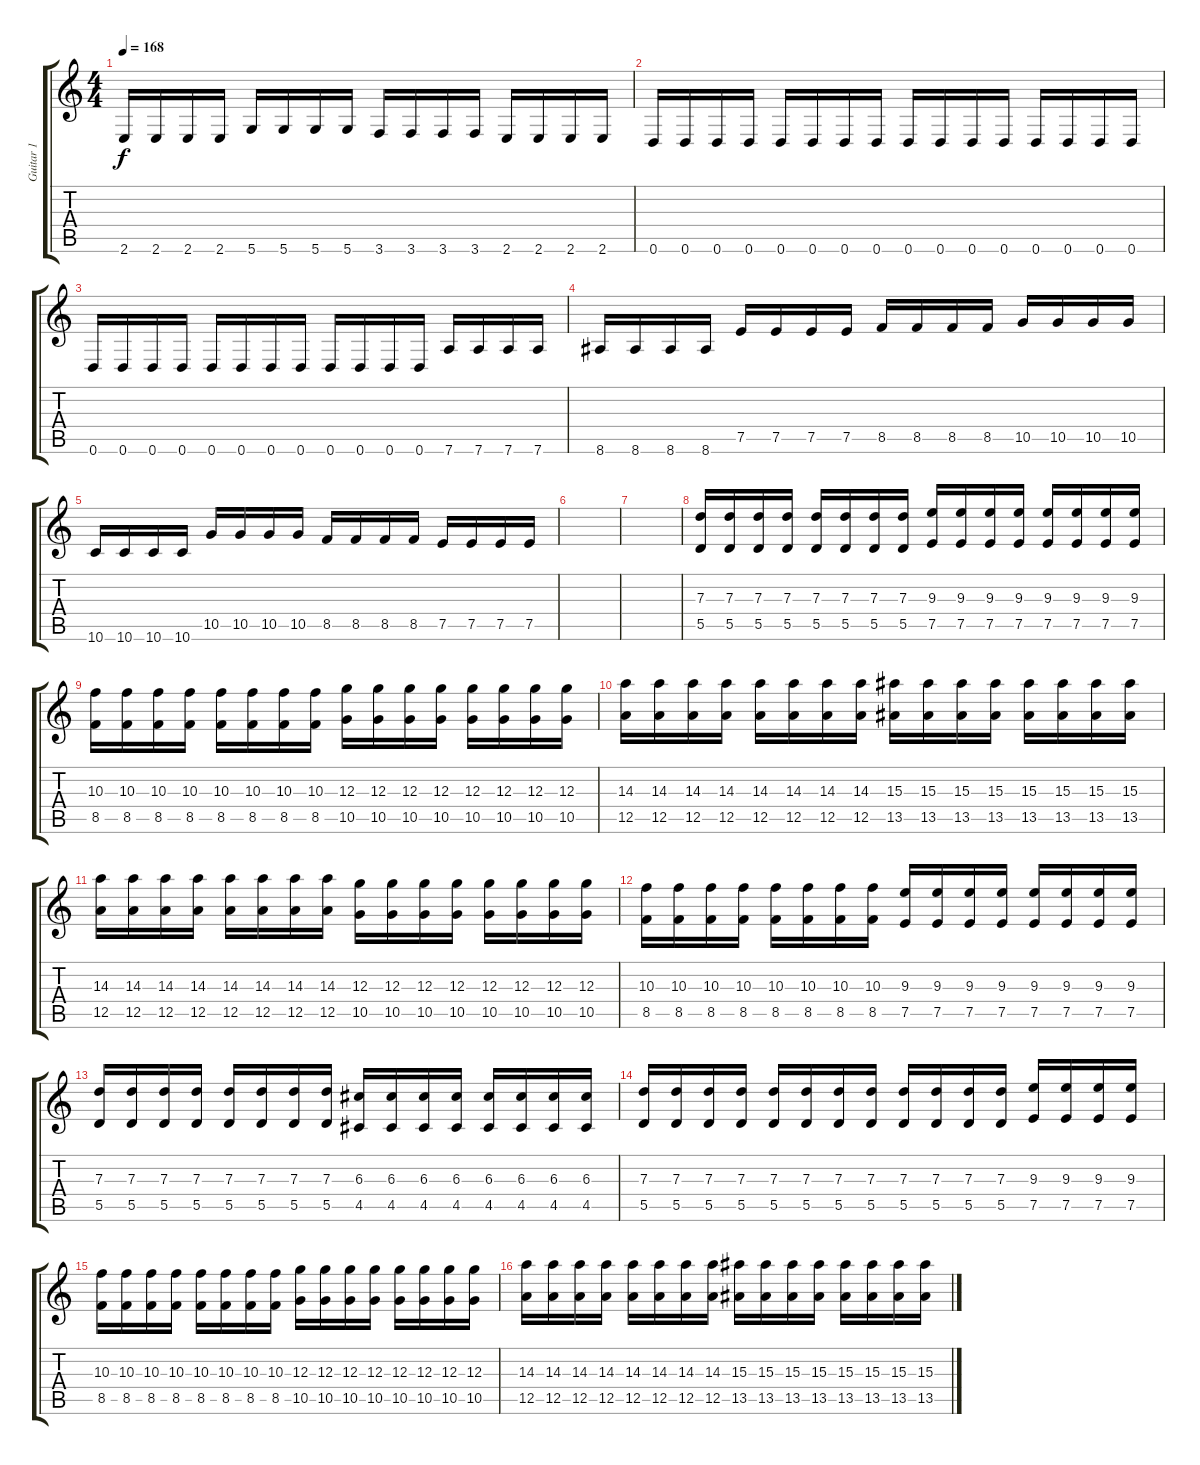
\track ("Guitar 1" "Guitar 1") {instrument distortionguitar}
\staff {score tabs}
\tuning (E4 B3 G3 D3 A2 D2) {hide}
\ts (4 4)
\tempo 168
\clef g2
\ks c
2.6.16{dy f} 2.6.16 2.6.16 2.6.16 5.6.16 5.6.16 5.6.16 5.6.16 3.6.16 3.6.16 3.6.16 3.6.16 2.6.16 2.6.16 2.6.16 2.6.16 |
0.6.16 0.6.16 0.6.16 0.6.16 0.6.16 0.6.16 0.6.16 0.6.16 0.6.16 0.6.16 0.6.16 0.6.16 0.6.16 0.6.16 0.6.16 0.6.16 |
0.6.16 0.6.16 0.6.16 0.6.16 0.6.16 0.6.16 0.6.16 0.6.16 0.6.16 0.6.16 0.6.16 0.6.16 7.6.16 7.6.16 7.6.16 7.6.16 |
8.6.16 8.6.16 8.6.16 8.6.16 7.5.16 7.5.16 7.5.16 7.5.16 8.5.16 8.5.16 8.5.16 8.5.16 10.5.16 10.5.16 10.5.16 10.5.16 |
10.6.16 10.6.16 10.6.16 10.6.16 10.5.16 10.5.16 10.5.16 10.5.16 8.5.16 8.5.16 8.5.16 8.5.16 7.5.16 7.5.16 7.5.16 7.5.16 |
|
|
(7.3 5.5).16{volume 13} (7.3 5.5).16 (7.3 5.5).16 (7.3 5.5).16 (7.3 5.5).16 (7.3 5.5).16 (7.3 5.5).16 (7.3 5.5).16 (9.3 7.5).16 (9.3 7.5).16 (9.3 7.5).16 (9.3 7.5).16 (9.3 7.5).16 (9.3 7.5).16 (9.3 7.5).16 (9.3 7.5).16 |
(10.3 8.5).16 (10.3 8.5).16 (10.3 8.5).16 (10.3 8.5).16 (10.3 8.5).16 (10.3 8.5).16 (10.3 8.5).16 (10.3 8.5).16 (12.3 10.5).16 (12.3 10.5).16 (12.3 10.5).16 (12.3 10.5).16 (12.3 10.5).16 (12.3 10.5).16 (12.3 10.5).16 (12.3 10.5).16 |
(14.3 12.5).16 (14.3 12.5).16 (14.3 12.5).16 (14.3 12.5).16 (14.3 12.5).16 (14.3 12.5).16 (14.3 12.5).16 (14.3 12.5).16 (15.3 13.5).16 (15.3 13.5).16 (15.3 13.5).16 (15.3 13.5).16 (15.3 13.5).16 (15.3 13.5).16 (15.3 13.5).16 (15.3 13.5).16 |
(14.3 12.5).16 (14.3 12.5).16 (14.3 12.5).16 (14.3 12.5).16 (14.3 12.5).16 (14.3 12.5).16 (14.3 12.5).16 (14.3 12.5).16 (12.3 10.5).16 (12.3 10.5).16 (12.3 10.5).16 (12.3 10.5).16 (12.3 10.5).16 (12.3 10.5).16 (12.3 10.5).16 (12.3 10.5).16 |
(10.3 8.5).16 (10.3 8.5).16 (10.3 8.5).16 (10.3 8.5).16 (10.3 8.5).16 (10.3 8.5).16 (10.3 8.5).16 (10.3 8.5).16 (9.3 7.5).16 (9.3 7.5).16 (9.3 7.5).16 (9.3 7.5).16 (9.3 7.5).16 (9.3 7.5).16 (9.3 7.5).16 (9.3 7.5).16 |
(7.3 5.5).16 (7.3 5.5).16 (7.3 5.5).16 (7.3 5.5).16 (7.3 5.5).16 (7.3 5.5).16 (7.3 5.5).16 (7.3 5.5).16 (6.3 4.5).16 (6.3 4.5).16 (6.3 4.5).16 (6.3 4.5).16 (6.3 4.5).16 (6.3 4.5).16 (6.3 4.5).16 (6.3 4.5).16 |
(7.3 5.5).16 (7.3 5.5).16 (7.3 5.5).16 (7.3 5.5).16 (7.3 5.5).16 (7.3 5.5).16 (7.3 5.5).16 (7.3 5.5).16 (7.3 5.5).16 (7.3 5.5).16 (7.3 5.5).16 (7.3 5.5).16 (9.3 7.5).16 (9.3 7.5).16 (9.3 7.5).16 (9.3 7.5).16 |
(10.3 8.5).16 (10.3 8.5).16 (10.3 8.5).16 (10.3 8.5).16 (10.3 8.5).16 (10.3 8.5).16 (10.3 8.5).16 (10.3 8.5).16 (12.3 10.5).16 (12.3 10.5).16 (12.3 10.5).16 (12.3 10.5).16 (12.3 10.5).16 (12.3 10.5).16 (12.3 10.5).16 (12.3 10.5).16 |
(14.3 12.5).16 (14.3 12.5).16 (14.3 12.5).16 (14.3 12.5).16 (14.3 12.5).16 (14.3 12.5).16 (14.3 12.5).16 (14.3 12.5).16 (15.3 13.5).16 (15.3 13.5).16 (15.3 13.5).16 (15.3 13.5).16 (15.3 13.5).16 (15.3 13.5).16 (15.3 13.5).16 (15.3 13.5).16
